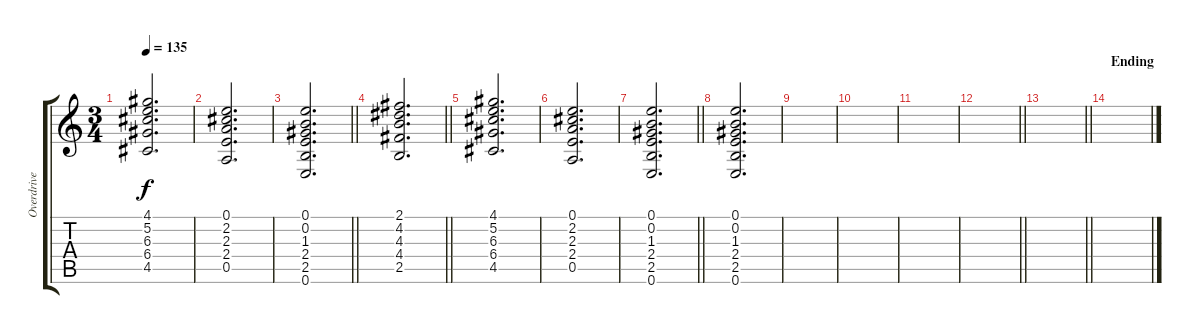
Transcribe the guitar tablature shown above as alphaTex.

\track ("Overdrive Guitar" "Overdrive ") {instrument overdrivenguitar}
\staff {score tabs}
\tuning (E4 B3 G3 D3 A2 E2) {hide}
\ts (3 4)
\tempo 135
\clef g2
\ks c
(4.1 5.2 6.3 6.4 4.5).2{d dy f} |
(0.1 2.2 2.3 2.4 0.5).2{d} |
\barLineRight lightlight
(0.1 0.2 1.3 2.4 2.5 0.6).2{d} |
\barLineRight lightlight
(2.1 4.2 4.3 4.4 2.5).2{d} |
(4.1 5.2 6.3 6.4 4.5).2{d} |
(0.1 2.2 2.3 2.4 0.5).2{d} |
\barLineRight lightlight
(0.1 0.2 1.3 2.4 2.5 0.6).2{d} |
(0.1 0.2 1.3 2.4 2.5 0.6).2{d} |
|
|
|
\barLineRight lightlight
|
\barLineRight lightlight
|
\section ("" "Ending")
